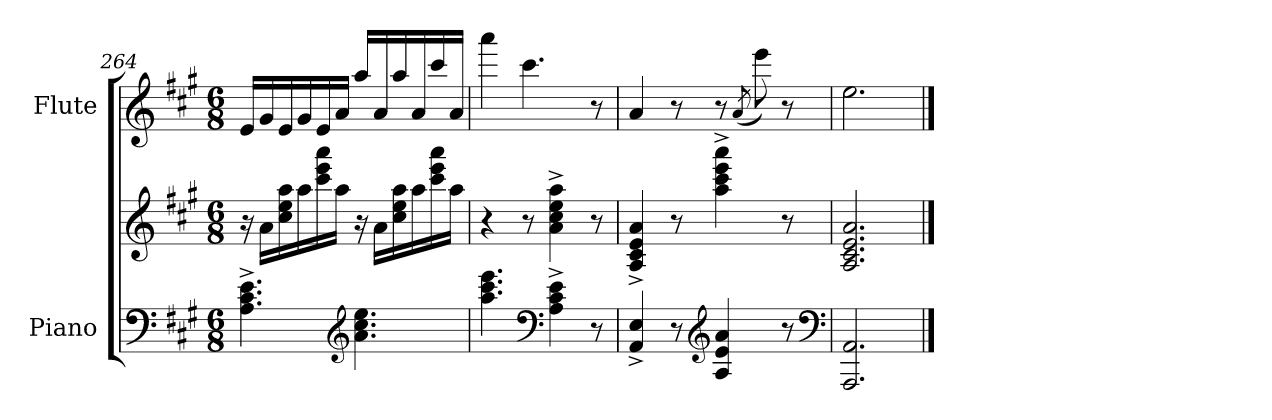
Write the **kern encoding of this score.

**kern	**kern	**kern
*part2	*part2	*part1
*staff3	*staff2	*staff1
*I"Piano	*	*I"Flute
*I'Pno.	*	*I'Fl.
!!LO:PB:g=z
*clefF4	*clefG2	*clefG2
*k[f#c#g#]	*k[f#c#g#]	*k[f#c#g#]
*A:	*A:	*A:
*M6/8	*M6/8	*M6/8
=264	=264	=264
4.A\^ 4.c#\^ 4.e\^	16r	16e/LL
.	16a\LL	16g#/
.	16cc#\ 16ee\ 16aa\	16e/
.	16aa\	16g#/
.	16ccc#\ 16eee\ 16aaa\	16e/
.	16aa\JJ	16a/JJ
*clefG2	*	*
4.a\ 4.cc#\ 4.ee\	16r	16aa/LL
.	16a\LL	16a/
.	16cc#\ 16ee\ 16aa\	16aa/
.	16aa\	16a/
.	16ccc#\ 16eee\ 16aaa\	16ccc#/
.	16aa\JJ	16a/JJ
=265	=265	=265
4.aa\ 4.ccc#\ 4.eee\	4r	4aaa\
*clefF4	*	*
.	8r	4.ccc#\
4A\^ 4c#\^ 4e\^	4a\^ 4cc#\^ 4ee\^ 4aa\^	.
8r	8r	8r
!!LO:PB:g=z
=266	=266	=266
4AA/^ 4E/^	4A/^ 4c#/^ 4e/^ 4a/^	4a/
8r	8r	8r
*clefG2	*	*
4A/ 4e/ 4a/	4aa\^ 4ccc#\^ 4eee\^ 4aaa\^	8r
.	.	(8qa/
.	.	8eee\)
8r	8r	8r
*clefF4	*	*
=267	=267	=267
2.AAA/ 2.AA/	2.A/ 2.c#/ 2.e/ 2.a/	2.ee\
==	==	==
*-	*-	*-
